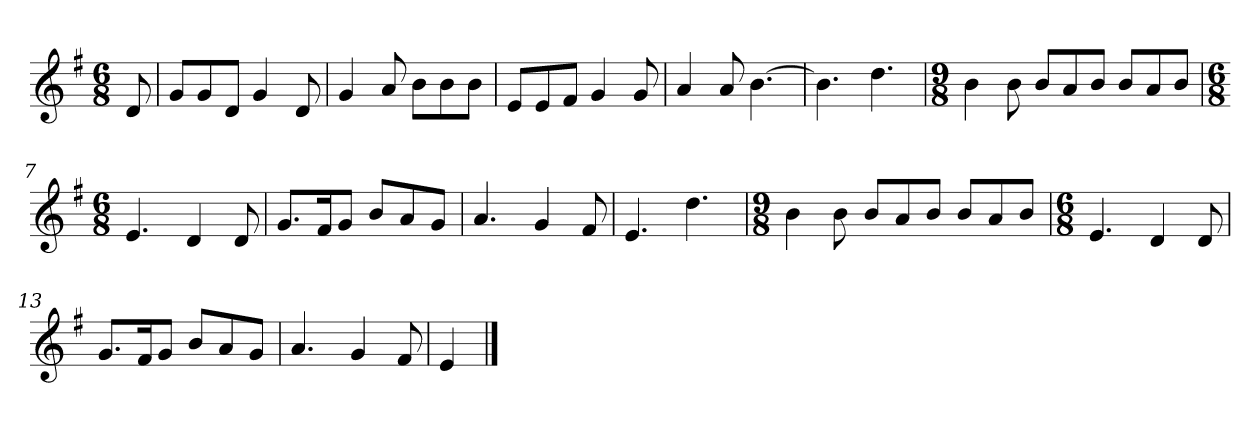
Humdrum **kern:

**kern
*part1
*staff1
*k[f#]
*M6/8
*MM120
=
8d
=1
8gL
8g
8dJ
4g
8d
=2
4g
8a
8bL
8b
8bJ
=3
8eL
8e
8f#J
4g
8g
=4
4a
8a
[4.b
=5
4.b]
4.dd
=6
*M9/8
4b
8b
8bL
8a
8bJ
8bL
8a
8bJ
=7
*M6/8
4.e
4d
8d
=8
8.gL
16f#K
8gJ
8bL
8a
8gJ
=9
4.a
4g
8f#
=10
4.e
4.dd
=11
*M9/8
4b
8b
8bL
8a
8bJ
8bL
8a
8bJ
=12
*M6/8
4.e
4d
8d
=13
8.gL
16f#K
8gJ
8bL
8a
8gJ
=14
4.a
4g
8f#
=15
4e
==
*-
